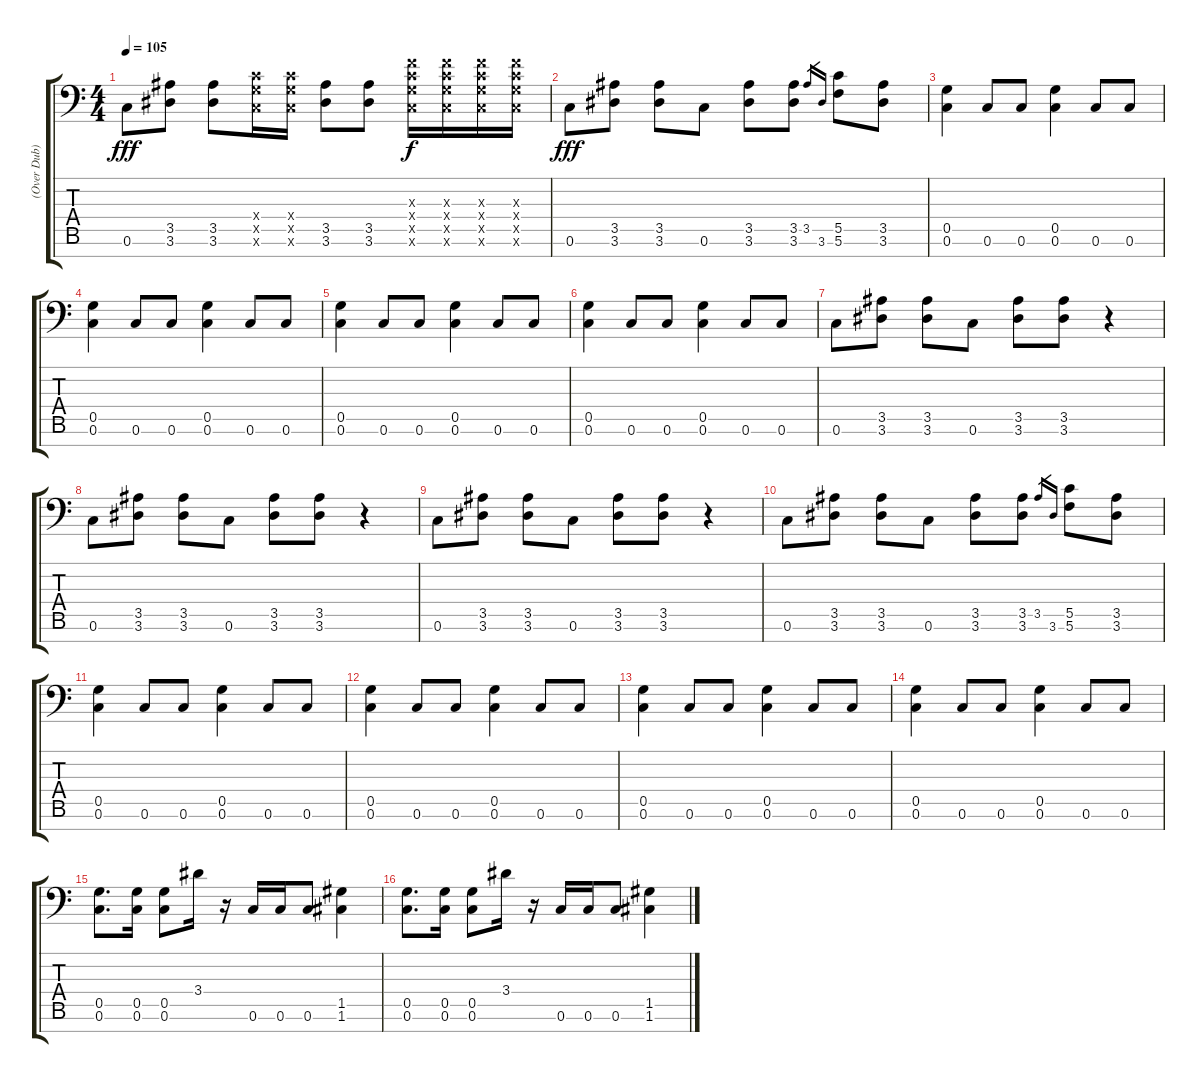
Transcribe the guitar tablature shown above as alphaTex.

\track ("(Over Dub)" "(Over Dub)") {instrument distortionguitar}
\staff {score tabs}
\tuning (D4 A3 F3 C3 G2 C2 G1) {hide}
\ts (4 4)
\tempo 105
\clef f4
\ks c
0.6.8{dy fff} (3.5 3.6).8 (3.5 3.6).8 (0.4{x} 0.5{x} 0.6{x}).16 (0.4{x} 0.5{x} 0.6{x}).16 (3.5 3.6).8 (3.5 3.6).8 (0.3{x} 0.4{x} 0.5{x} 0.6{x}).16{dy f} (0.3{x} 0.4{x} 0.5{x} 0.6{x}).16 (0.3{x} 0.4{x} 0.5{x} 0.6{x}).16 (0.3{x} 0.4{x} 0.5{x} 0.6{x}).16 |
0.6.8{dy fff} (3.5 3.6).8 (3.5 3.6).8 0.6.8 (3.5 3.6).8 (3.5 3.6).8 3.5.16{gr} 3.6.16{gr} (5.5 5.6).8 (3.5 3.6).8 |
(0.5 0.6).4 0.6.8 0.6.8 (0.5 0.6).4 0.6.8 0.6.8 |
(0.5 0.6).4 0.6.8 0.6.8 (0.5 0.6).4 0.6.8 0.6.8 |
(0.5 0.6).4 0.6.8 0.6.8 (0.5 0.6).4 0.6.8 0.6.8 |
(0.5 0.6).4 0.6.8 0.6.8 (0.5 0.6).4 0.6.8 0.6.8 |
0.6.8 (3.5 3.6).8 (3.5 3.6).8 0.6.8 (3.5 3.6).8 (3.5 3.6).8 r.4 |
0.6.8 (3.5 3.6).8 (3.5 3.6).8 0.6.8 (3.5 3.6).8 (3.5 3.6).8 r.4 |
0.6.8 (3.5 3.6).8 (3.5 3.6).8 0.6.8 (3.5 3.6).8 (3.5 3.6).8 r.4 |
0.6.8 (3.5 3.6).8 (3.5 3.6).8 0.6.8 (3.5 3.6).8 (3.5 3.6).8 3.5.16{gr} 3.6.16{gr} (5.5 5.6).8 (3.5 3.6).8 |
(0.5 0.6).4 0.6.8 0.6.8 (0.5 0.6).4 0.6.8 0.6.8 |
(0.5 0.6).4 0.6.8 0.6.8 (0.5 0.6).4 0.6.8 0.6.8 |
(0.5 0.6).4 0.6.8 0.6.8 (0.5 0.6).4 0.6.8 0.6.8 |
(0.5 0.6).4 0.6.8 0.6.8 (0.5 0.6).4 0.6.8 0.6.8 |
(0.5 0.6).8{d} (0.5 0.6).16 (0.5 0.6).8 3.4.16 r.16 0.6.16 0.6.16 0.6.8 (1.5 1.6).4 |
(0.5 0.6).8{d} (0.5 0.6).16 (0.5 0.6).8 3.4.16 r.16 0.6.16 0.6.16 0.6.8 (1.5 1.6).4
